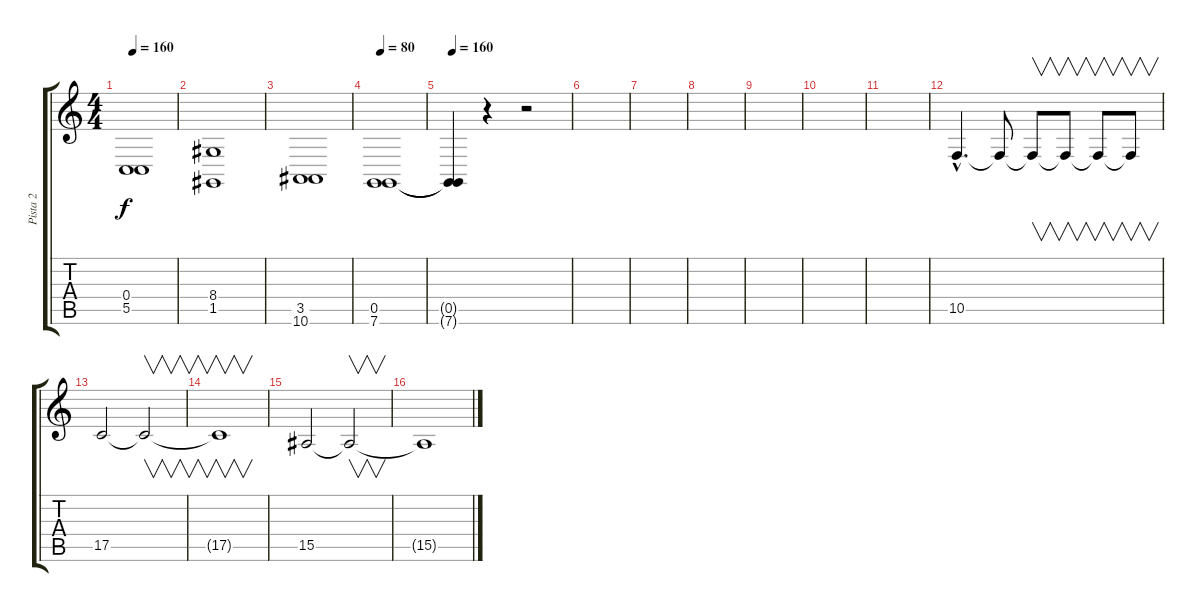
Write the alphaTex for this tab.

\track ("Pista 2" "Pista 2") {instrument violin}
\staff {score tabs}
\tuning (D4 A3 F3 C3 G2 C2) {hide}
\ts (4 4)
\tempo 160
\tempo 80
\tempo 160
\clef g2
\ks c
(0.4 5.5).1{dy f instrument violin} |
(8.4 1.5).1 |
(3.5 10.6).1 |
\tempo 80
(0.5 7.6).1{instrument violin} |
\tempo 160
(0.5{t} 7.6{t}).4 r.4 r.2 |
|
|
|
|
|
|
10.5{hac}.4{d volume 1} 10.5{t}.8{volume 3} 10.5{t}.8{v volume 5} 10.5{t}.8{v volume 7} 10.5{t}.8{v volume 9} 10.5{t}.8{v volume 11} |
17.5.2 17.5{t}.2{v} |
17.5{t}.1{v} |
15.5.2 15.5{t}.2{v} |
15.5{t}.1
